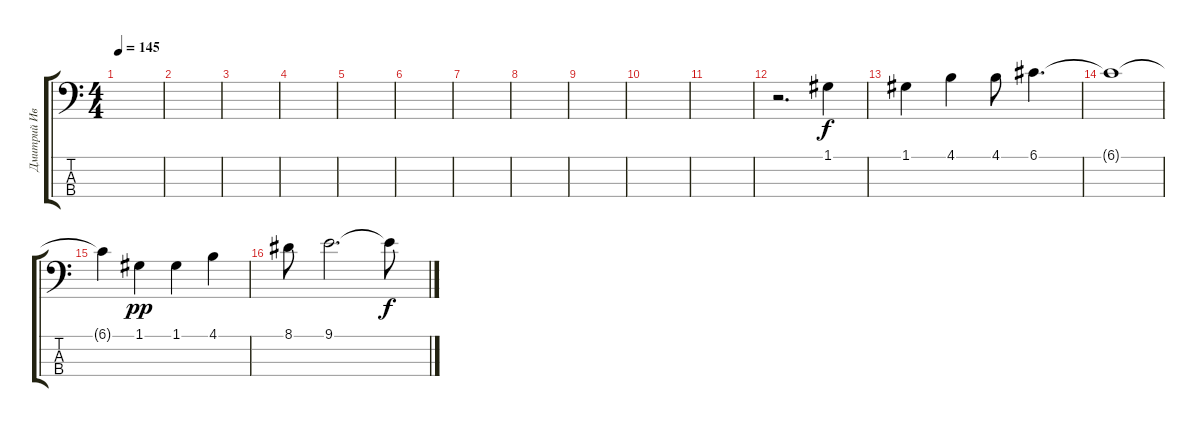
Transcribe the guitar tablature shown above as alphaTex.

\track ("Дмитрий Иванов" "Дмитрий Ив") {instrument contrabass}
\staff {score tabs}
\tuning (G2 D2 A1 E1) {hide}
\ts (4 4)
\tempo 145
\clef f4
\ks c
|
|
|
|
|
|
|
|
|
|
|
r.2{d} 1.1.4 |
1.1.4 4.1.4 4.1.8 6.1.4{d} |
6.1{t}.1{dy f} |
6.1{t}.4 1.1.4{dy pp} 1.1.4 4.1.4 |
8.1.8 9.1.2{d} 9.1{t}.8{dy f}
